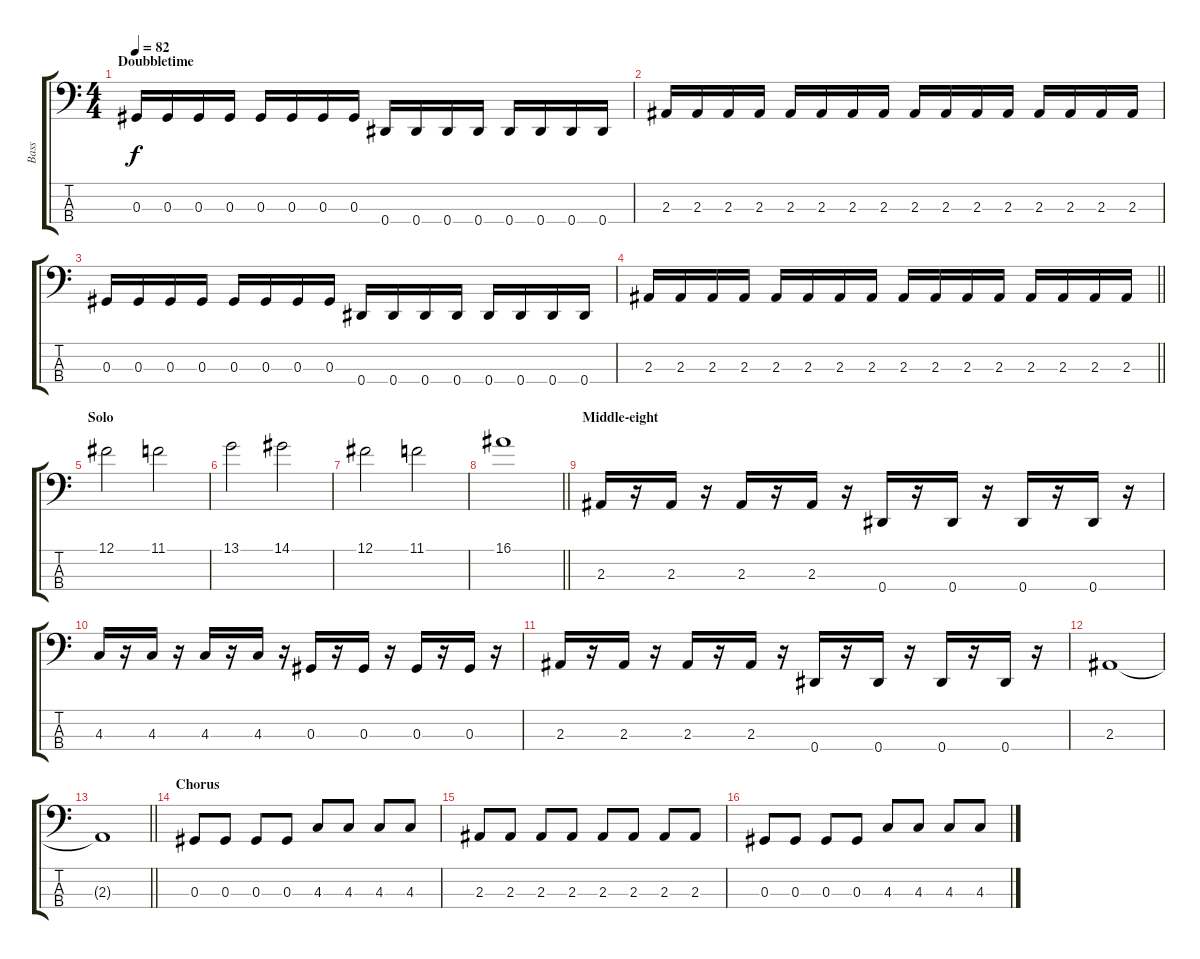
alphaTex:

\track ("Bass" "Bass") {instrument electricbassfinger}
\staff {score tabs}
\tuning (Gb2 Db2 Ab1 Eb1) {hide}
\ts (4 4)
\section ("" "Doubbletime")
\tempo 82
\clef f4
\ks c
0.3.16{dy f} 0.3.16 0.3.16 0.3.16 0.3.16 0.3.16 0.3.16 0.3.16 0.4.16 0.4.16 0.4.16 0.4.16 0.4.16 0.4.16 0.4.16 0.4.16 |
2.3.16 2.3.16 2.3.16 2.3.16 2.3.16 2.3.16 2.3.16 2.3.16 2.3.16 2.3.16 2.3.16 2.3.16 2.3.16 2.3.16 2.3.16 2.3.16 |
0.3.16 0.3.16 0.3.16 0.3.16 0.3.16 0.3.16 0.3.16 0.3.16 0.4.16 0.4.16 0.4.16 0.4.16 0.4.16 0.4.16 0.4.16 0.4.16 |
\barLineRight lightlight
2.3.16 2.3.16 2.3.16 2.3.16 2.3.16 2.3.16 2.3.16 2.3.16 2.3.16 2.3.16 2.3.16 2.3.16 2.3.16 2.3.16 2.3.16 2.3.16 |
\section ("" "Solo")
12.1.2 11.1.2 |
13.1.2 14.1.2 |
12.1.2 11.1.2 |
\barLineRight lightlight
16.1.1 |
\section ("" "Middle-eight")
2.3.16 r.16 2.3.16 r.16 2.3.16 r.16 2.3.16 r.16 0.4.16 r.16 0.4.16 r.16 0.4.16 r.16 0.4.16 r.16 |
4.3.16 r.16 4.3.16 r.16 4.3.16 r.16 4.3.16 r.16 0.3.16 r.16 0.3.16 r.16 0.3.16 r.16 0.3.16 r.16 |
2.3.16 r.16 2.3.16 r.16 2.3.16 r.16 2.3.16 r.16 0.4.16 r.16 0.4.16 r.16 0.4.16 r.16 0.4.16 r.16 |
2.3.1 |
\barLineRight lightlight
2.3{t}.1 |
\section ("" "Chorus")
0.3.8 0.3.8 0.3.8 0.3.8 4.3.8 4.3.8 4.3.8 4.3.8 |
2.3.8 2.3.8 2.3.8 2.3.8 2.3.8 2.3.8 2.3.8 2.3.8 |
0.3.8 0.3.8 0.3.8 0.3.8 4.3.8 4.3.8 4.3.8 4.3.8
